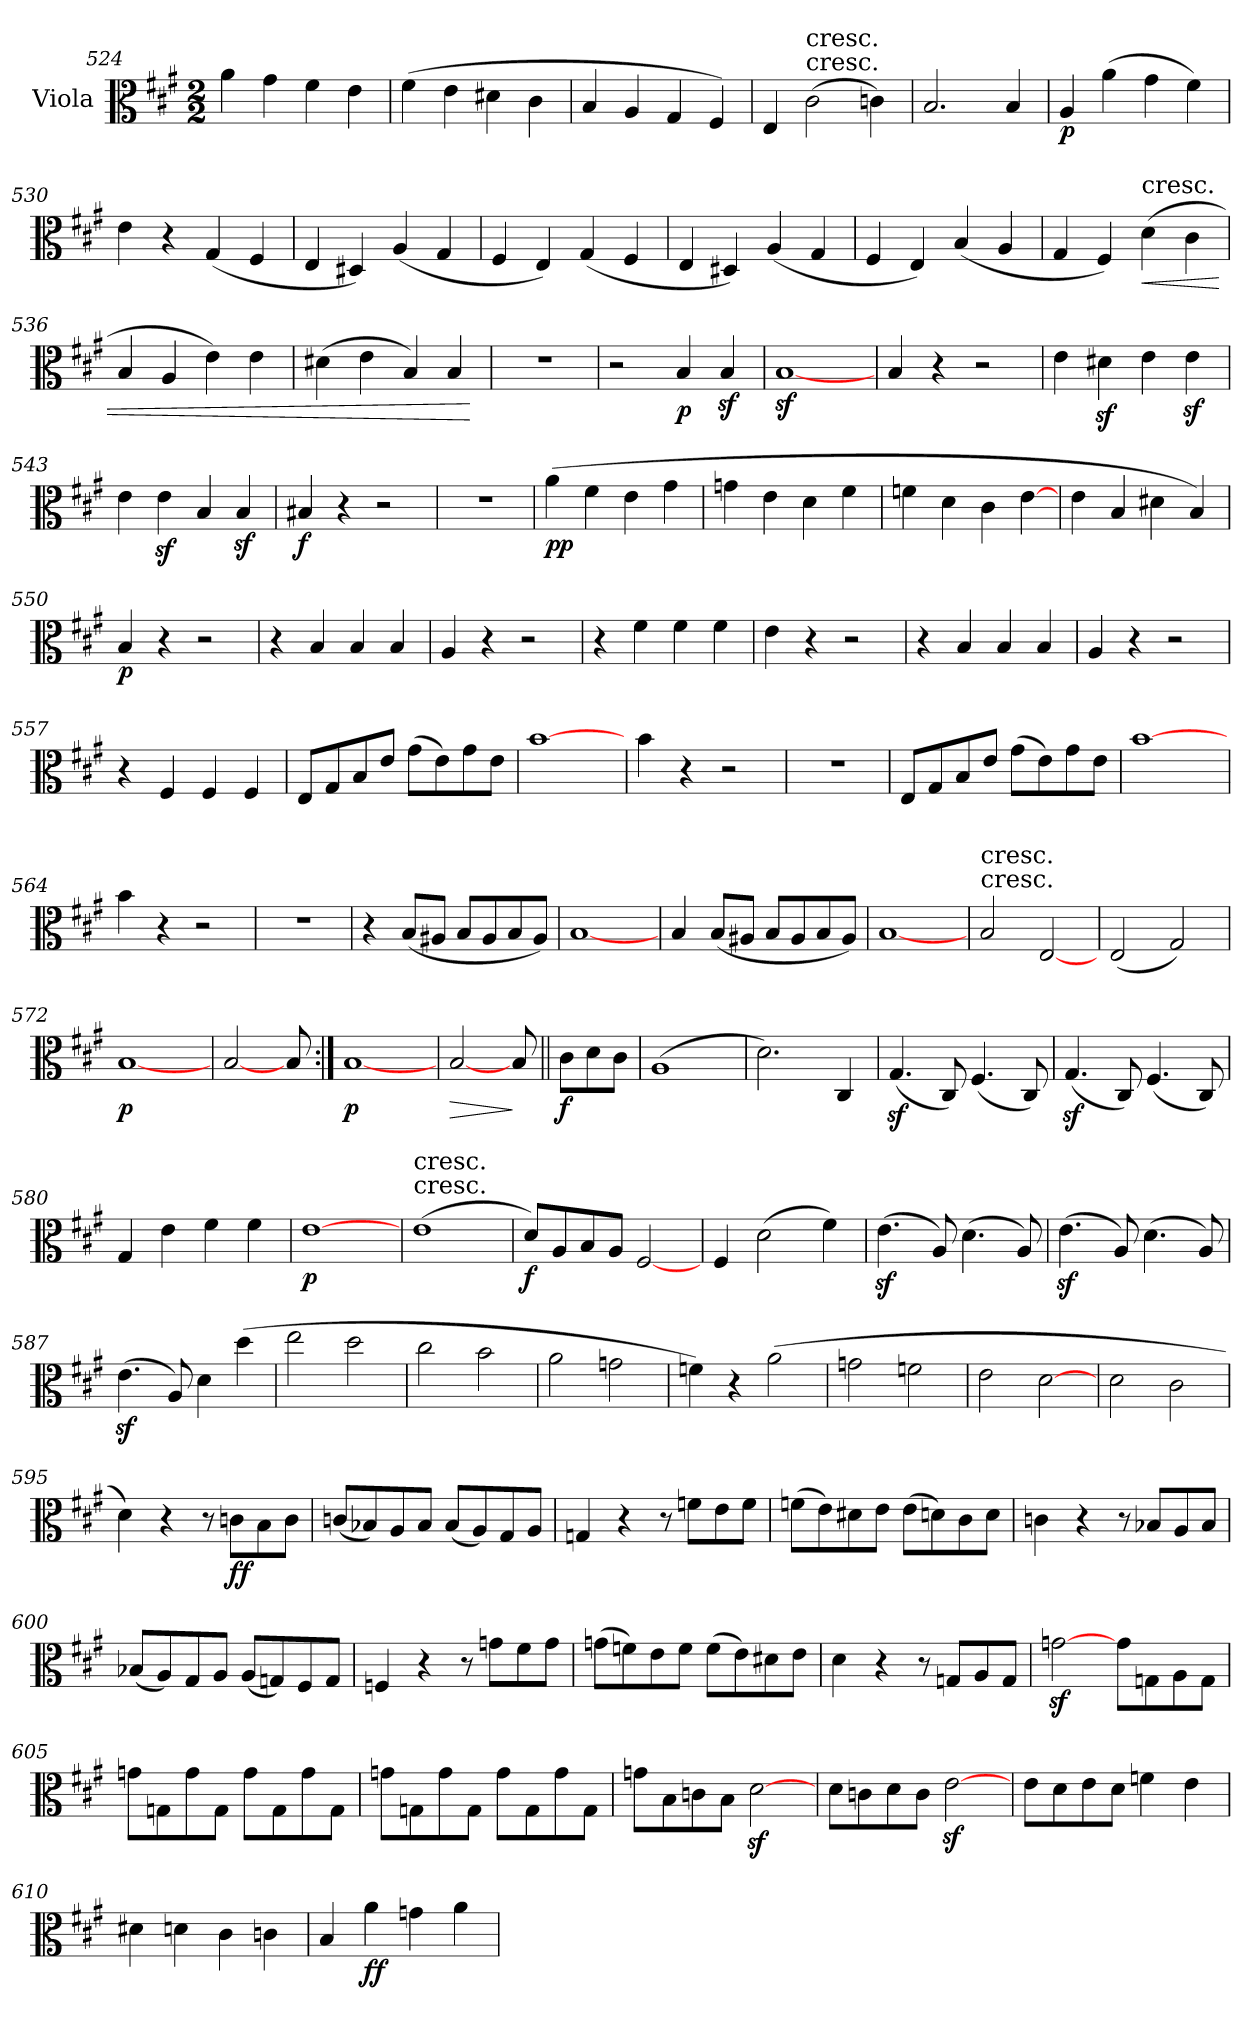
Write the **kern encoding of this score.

**kern	**dynam
*part1	*part1
*staff1	*staff1
*I"Viola	*
*I'Vla	*
*clefC3	*
*k[f#c#g#]	*
*A:	*
*M2/2	*
=524	=524
4a	.
4g#	.
4f#	.
4e	.
=525	=525
(4f#	.
4e	.
4d#X	.
4c#	.
=526	=526
4B	.
4A	.
4G#	.
4F#)	.
=527	=527
4E	.
!LO:TX:t=cresc.	!
!LO:TX:a:t=cresc.	!
(2c#	.
4cn)	.
=528	=528
2.B	.
4B	.
=529	=529
4A	p
(4a	.
4g#	.
4f#)	.
=530	=530
4e	.
4r	.
(4G#	.
4F#	.
=531	=531
4E	.
4D#X)	.
(4A	.
4G#	.
=532	=532
4F#	.
4E)	.
(4G#	.
4F#	.
=533	=533
4E	.
4D#X)	.
(4A	.
4G#	.
=534	=534
4F#	.
4E)	.
(4B	.
4A	.
=535	=535
4G#	.
4F#)	.
!LO:TX:a:t=cresc.	!
!	!LO:HP:b
(4d	<
4c#	.
=536	=536
4B	.
4A	.
4e)	.
4e	.
=537	=537
(4d#X	.
4e	.
4B)	.
4B	.
.	[
=538	=538
1r	.
=539	=539
2r	.
4B	p
4Bz	.
=540	=540
[1Bz	.
=541	=541
4B	.
4r	.
2r	.
=542	=542
4e	.
4d#Xz	.
4e	.
4ez	.
=543	=543
4e	.
4ez	.
4B	.
4Bz	.
=544	=544
4B#X	f
4r	.
2r	.
=545	=545
1r	.
=546	=546
(4a	pp
4f#	.
4e	.
4g#	.
=547	=547
4gn	.
4e	.
4d	.
4f#	.
=548	=548
4fn	.
4d	.
4c#	.
[4e	.
=549	=549
4e	.
4B	.
4d#X	.
4B)	.
=550	=550
4B	p
4r	.
2r	.
=551	=551
4r	.
4B	.
4B	.
4B	.
=552	=552
4A	.
4r	.
2r	.
=553	=553
4r	.
4f#	.
4f#	.
4f#	.
=554	=554
4e	.
4r	.
2r	.
=555	=555
4r	.
4B	.
4B	.
4B	.
=556	=556
4A	.
4r	.
2r	.
=557	=557
4r	.
4F#	.
4F#	.
4F#	.
=558	=558
8E/L	.
8G#/	.
8B/	.
8e/J	.
(8g#\L	.
8e\)	.
8g#\	.
8e\J	.
=559	=559
[1b	.
=560	=560
4b	.
4r	.
2r	.
=561	=561
1r	.
=562	=562
8E/L	.
8G#/	.
8B/	.
8e/J	.
(8g#\L	.
8e\)	.
8g#\	.
8e\J	.
=563	=563
[1b	.
=564	=564
4b	.
4r	.
2r	.
=565	=565
1r	.
=566	=566
4r	.
(8B/L	.
8A#X/J	.
8B/L	.
8A#/	.
8B/	.
8A#/J)	.
=567	=567
[1B	.
=568	=568
4B	.
(8B/L	.
8A#X/J	.
8B/L	.
8A#/	.
8B/	.
8A#/J)	.
=569	=569
[1B	.
=570	=570
!LO:TX:t=cresc.	!
!LO:TX:a:t=cresc.	!
2B	.
[2E	.
=571	=571
(2E	.
2G#)	.
=572	=572
[1B	p
=573	=573
[2B	.
8B	.
=574:|!	=574:|!
[1B	p
=575	=575
!	!LO:HP:b
[2B	>
8B	]
=||	=||
8c#\L	f
8d\	.
8c#\J	.
=576	=576
(1A	.
=577	=577
2.d)	.
4C#	.
=578	=578
(4.G#z	.
8C#)	.
(4.F#	.
8C#)	.
=579	=579
(4.G#z	.
8C#)	.
(4.F#	.
8C#)	.
=580	=580
4G#	.
4e	.
4f#	.
4f#	.
=581	=581
[1e	p
=582	=582
!LO:TX:t=cresc.	!
!LO:TX:a:t=cresc.	!
(1e	.
=583	=583
8d/L)	f
8A/	.
8B/	.
8A/J	.
[2F#	.
=584	=584
4F#	.
(2d	.
4f#)	.
=585	=585
(4.ez	.
8A)	.
(4.d	.
8A)	.
=586	=586
(4.ez	.
8A)	.
(4.d	.
8A)	.
=587	=587
(4.ez	.
8A)	.
4d	.
(4dd	.
=588	=588
2ee	.
2dd	.
=589	=589
2cc#	.
2b	.
=590	=590
2a	.
2gn	.
=591	=591
4fn)	.
4r	.
(2a	.
=592	=592
2gn	.
2fn	.
=593	=593
2e	.
[2d	.
=594	=594
2d	.
2c#	.
=595	=595
4d)	.
4r	.
8r	.
8cn\L	ff
8B\	.
8c\J	.
=596	=596
(8cn/L	.
8B-X/)	.
8A/	.
8B-/J	.
(8B-/L	.
8A/)	.
8G#/	.
8A/J	.
=597	=597
4Gn	.
4r	.
8r	.
8fn\L	.
8e\	.
8f\J	.
=598	=598
(8fn\L	.
8e\)	.
8d#X\	.
8e\J	.
(8e\L	.
8dn\)	.
8c#\	.
8d\J	.
=599	=599
4cn	.
4r	.
8r	.
8B-X/L	.
8A/	.
8B-/J	.
=600	=600
(8B-X/L	.
8A/)	.
8G#/	.
8A/J	.
(8A/L	.
8Gn/)	.
8F#/	.
8G/J	.
=601	=601
4Fn	.
4r	.
8r	.
8gn\L	.
8f#\	.
8g\J	.
=602	=602
(8gn\L	.
8fn\)	.
8e\	.
8f\J	.
(8f\L	.
8e\)	.
8d#X\	.
8e\J	.
=603	=603
4d	.
4r	.
8r	.
8Gn/L	.
8A/	.
8G/J	.
=604	=604
[2gnz	.
8g\L	.
8Gn\	.
8A\	.
8G\J	.
=605	=605
8gn\L	.
8Gn\	.
8g\	.
8G\J	.
8g\L	.
8G\	.
8g\	.
8G\J	.
=606	=606
8gn\L	.
8Gn\	.
8g\	.
8G\J	.
8g\L	.
8G\	.
8g\	.
8G\J	.
=607	=607
8gn\L	.
8B\	.
8cn\	.
8B\J	.
[2dz	.
=608	=608
8d\L	.
8cn\	.
8d\	.
8c\J	.
[2ez	.
=609	=609
8e\L	.
8d\	.
8e\	.
8d\J	.
4fn	.
4e	.
=610	=610
4d#X	.
4dn	.
4c#	.
4cn	.
=611	=611
4B	.
4a	ff
4gn	.
4a	.
=	=
*-	*-
